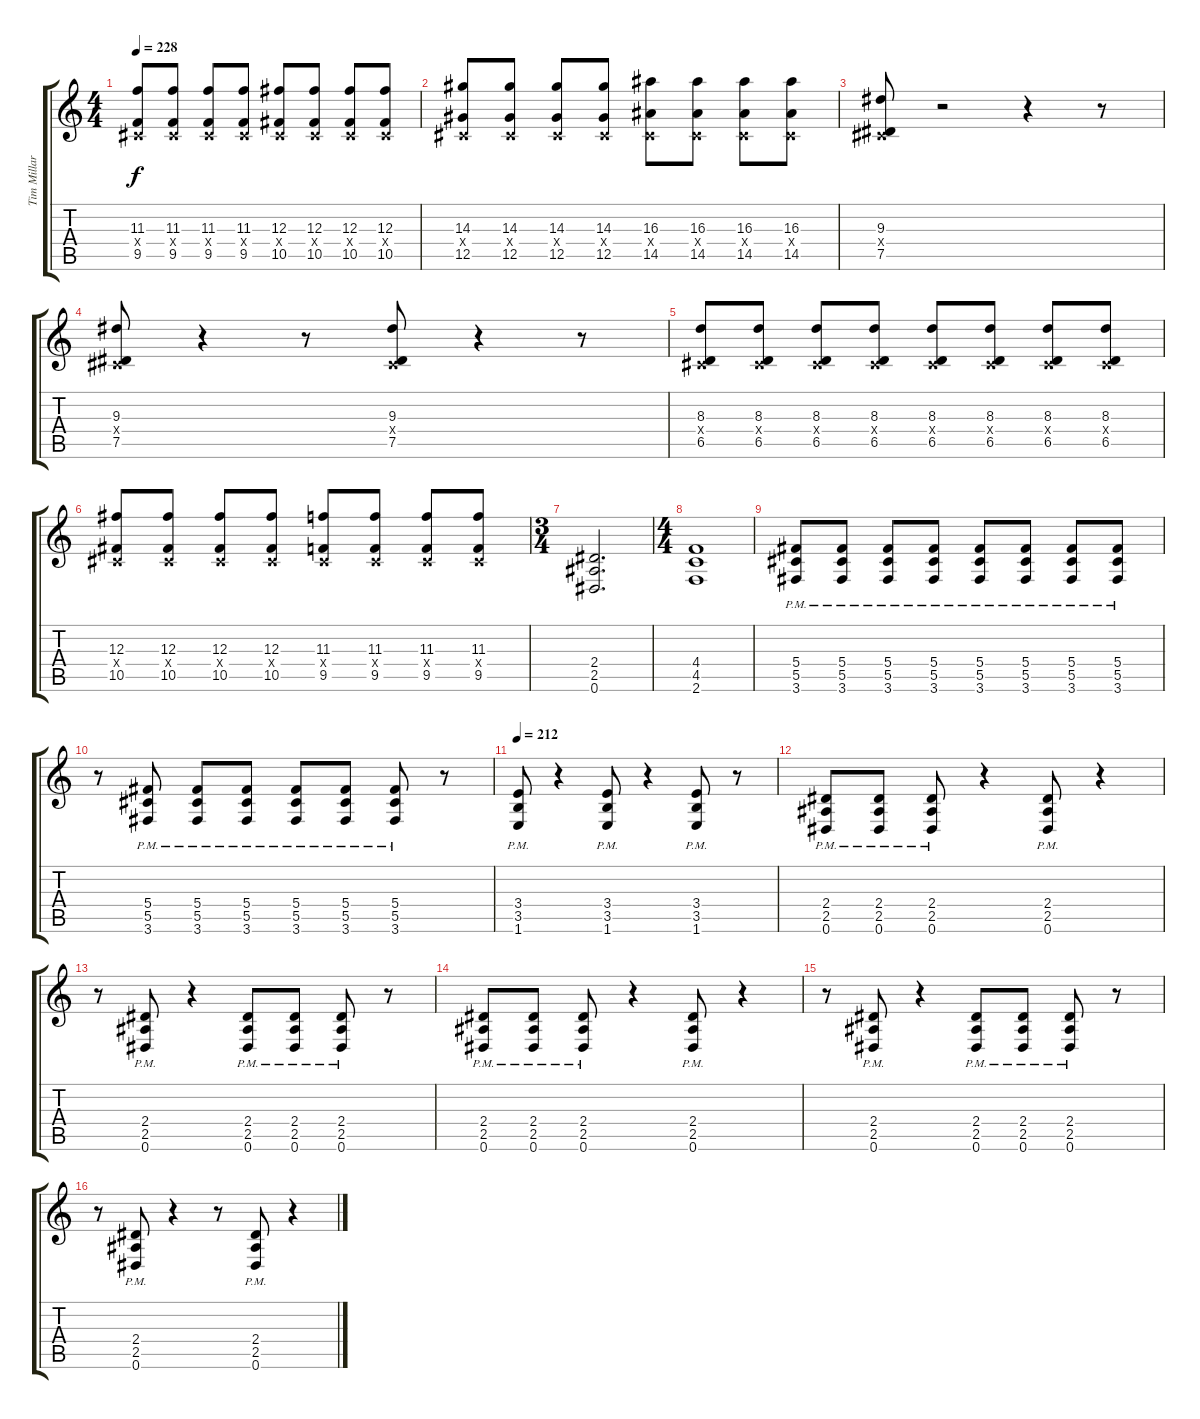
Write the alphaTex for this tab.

\track ("Tim Millar" "Tim Millar") {instrument distortionguitar}
\staff {score tabs}
\tuning (Eb4 Bb3 Gb3 Db3 Ab2 Eb2) {hide}
\ts (4 4)
\tempo 228
\clef g2
\ks c
(11.3 0.4{x} 9.5).8{dy f} (11.3 0.4{x} 9.5).8 (11.3 0.4{x} 9.5).8 (11.3 0.4{x} 9.5).8 (12.3 0.4{x} 10.5).8 (12.3 0.4{x} 10.5).8 (12.3 0.4{x} 10.5).8 (12.3 0.4{x} 10.5).8 |
(14.3 0.4{x} 12.5).8 (14.3 0.4{x} 12.5).8 (14.3 0.4{x} 12.5).8 (14.3 0.4{x} 12.5).8 (16.3 0.4{x} 14.5).8 (16.3 0.4{x} 14.5).8 (16.3 0.4{x} 14.5).8 (16.3 0.4{x} 14.5).8 |
(9.3 0.4{x} 7.5).8 r.2 r.4 r.8 |
(9.3 0.4{x} 7.5).8 r.4 r.8 (9.3 0.4{x} 7.5).8 r.4 r.8 |
(8.3 0.4{x} 6.5).8 (8.3 0.4{x} 6.5).8 (8.3 0.4{x} 6.5).8 (8.3 0.4{x} 6.5).8 (8.3 0.4{x} 6.5).8 (8.3 0.4{x} 6.5).8 (8.3 0.4{x} 6.5).8 (8.3 0.4{x} 6.5).8 |
(12.3 0.4{x} 10.5).8 (12.3 0.4{x} 10.5).8 (12.3 0.4{x} 10.5).8 (12.3 0.4{x} 10.5).8 (11.3 0.4{x} 9.5).8 (11.3 0.4{x} 9.5).8 (11.3 0.4{x} 9.5).8 (11.3 0.4{x} 9.5).8 |
\ts (3 4)
(2.4 2.5 0.6).2{d} |
\ts (4 4)
(4.4 4.5 2.6).1 |
(5.4{pm} 5.5{pm} 3.6{pm}).8 (5.4{pm} 5.5{pm} 3.6{pm}).8 (5.4{pm} 5.5{pm} 3.6{pm}).8 (5.4{pm} 5.5{pm} 3.6{pm}).8 (5.4{pm} 5.5{pm} 3.6{pm}).8 (5.4{pm} 5.5{pm} 3.6{pm}).8 (5.4{pm} 5.5{pm} 3.6{pm}).8 (5.4{pm} 5.5{pm} 3.6{pm}).8 |
r.8 (5.4{pm} 5.5{pm} 3.6{pm}).8 (5.4{pm} 5.5{pm} 3.6{pm}).8 (5.4{pm} 5.5{pm} 3.6{pm}).8 (5.4{pm} 5.5{pm} 3.6{pm}).8 (5.4{pm} 5.5{pm} 3.6{pm}).8 (5.4{pm} 5.5{pm} 3.6{pm}).8 r.8 |
\tempo 212
(3.4{pm} 3.5{pm} 1.6{pm}).8 r.4 (3.4{pm} 3.5{pm} 1.6{pm}).8 r.4 (3.4{pm} 3.5{pm} 1.6{pm}).8 r.8 |
(2.4{pm} 2.5{pm} 0.6{pm}).8 (2.4{pm} 2.5{pm} 0.6{pm}).8 (2.4{pm} 2.5{pm} 0.6{pm}).8 r.4 (2.4{pm} 2.5{pm} 0.6{pm}).8 r.4 |
r.8 (2.4{pm} 2.5{pm} 0.6{pm}).8 r.4 (2.4{pm} 2.5{pm} 0.6{pm}).8 (2.4{pm} 2.5{pm} 0.6{pm}).8 (2.4{pm} 2.5{pm} 0.6{pm}).8 r.8 |
(2.4{pm} 2.5{pm} 0.6{pm}).8 (2.4{pm} 2.5{pm} 0.6{pm}).8 (2.4{pm} 2.5{pm} 0.6{pm}).8 r.4 (2.4{pm} 2.5{pm} 0.6{pm}).8 r.4 |
r.8 (2.4{pm} 2.5{pm} 0.6{pm}).8 r.4 (2.4{pm} 2.5{pm} 0.6{pm}).8 (2.4{pm} 2.5{pm} 0.6{pm}).8 (2.4{pm} 2.5{pm} 0.6{pm}).8 r.8 |
r.8 (2.4{pm} 2.5{pm} 0.6{pm}).8 r.4 r.8 (2.4{pm} 2.5{pm} 0.6{pm}).8 r.4
